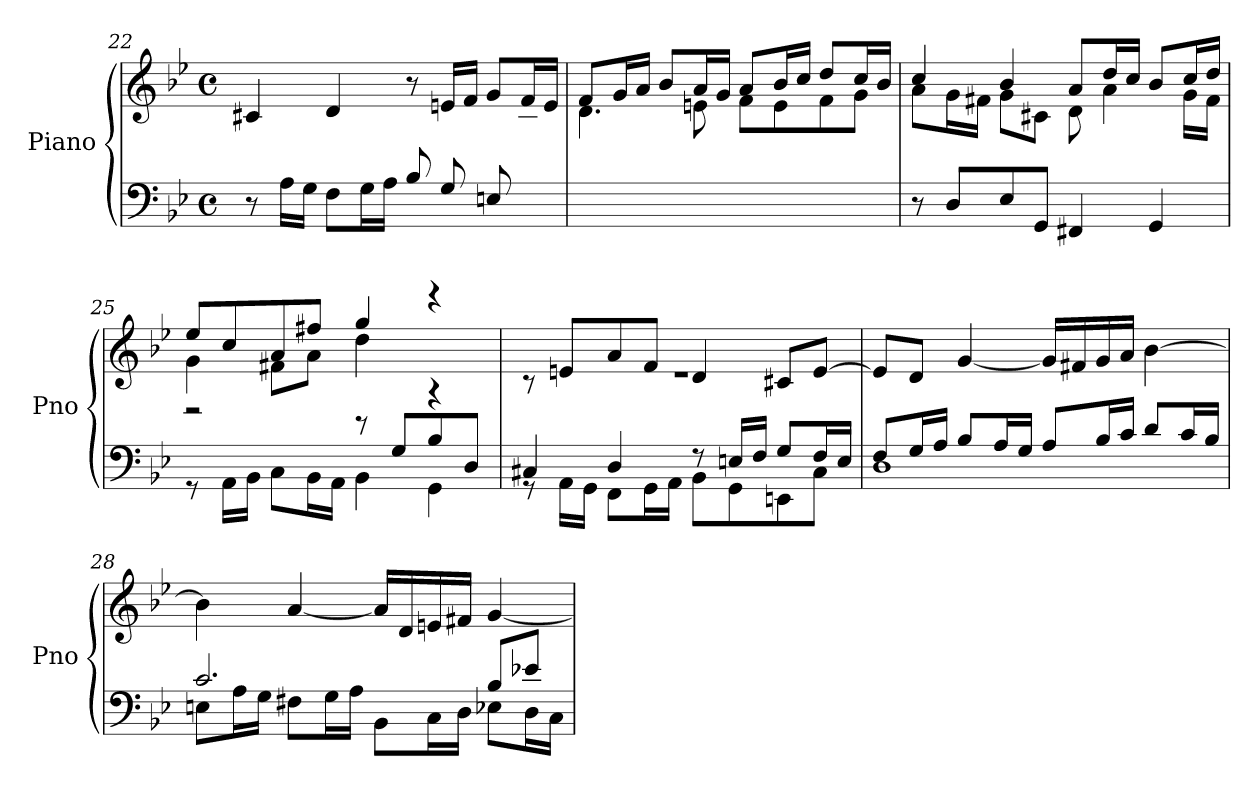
**kern	**kern
*part1	*part1
*staff2	*staff1
*I"Piano	*
*I'Pno	*
*clefF4	*clefG2
*k[b-e-]	*k[b-e-]
*M4/4	*M4/4
*met(c)	*met(c)
=22	=22
*	*^
8r	4c#X/	2..ryy
16A\LL	.	.
16G\JJ	.	.
8F\L	4d/	.
16G\L	.	.
16A\JJ	.	.
8B-/L	8r	.
8G/	16en/LL	.
.	16f/JJ	.
8En/	8g/L	.
8ryy	16f/L	8c#X\J
.	16e/JJ	.
=23	=23	=23
1ryy	8f/L	4.d\
.	16g/L	.
.	16a/JJ	.
.	8b-/L	.
.	16a/L	8en\
.	16g/JJ	.
.	8a/L	8f\L
.	16b-/L	8e\
.	16cc/JJ	.
.	8dd/L	8f\
.	16cc/L	8g\J
.	16b-/JJ	.
!!LO:LB:g=z	!!
=24	=24	=24
8r	4cc/	8a\L
8D/L	.	16g\L
.	.	16f#X\JJ
8E-/	4b-/	8g\L
8GG/J	.	8c#X\J
4FF#X/	8a/L	8d\
.	16dd/L	4a\
.	16cc/JJ	.
4GG/	8b-/L	.
.	16cc/L	16g\LL
.	16dd/JJ	16f#\JJ
=25	=25	=25
*^	*	*
8rGG	2rg	8ee-/L	4g\
16AA\LL	.	8cc/	.
16BB-\JJ	.	.	.
8C\L	.	8a/	8f#X\L
16BB-\L	.	8ff#X/J	8a\J
16AA\JJ	.	.	.
4BB-\	8re	4gg/	4dd\
.	8G/L	.	.
4GG\	8B-/	4rA	4reee
.	8D/J	.	.
=26	=26	=26	=26
4C#X/	8rGG	8rc	1re
.	16AA\LL	8en/L	.
.	16GG\JJ	.	.
4D/	8FF\L	8a/	.
.	16GG\L	8f/J	.
.	16AA\JJ	.	.
8r	8BB-\L	4d/	.
16En/LL	8GG\	.	.
16F/JJ	.	.	.
8G/L	8EEn\	8c#X/L	.
16F/L	8C#\J	[8e/J	.
16E/JJ	.	.	.
*	*	*v	*v
!!LO:LB:g=z
=27	=27	=27
8F/L	1D	8e/L]
16G/L	.	8d/J
16A/JJ	.	.
8B-/L	.	[4g/
16A/L	.	.
16G/JJ	.	.
8A/L	.	16g/LL]
.	.	16f#X/
16B-/L	.	16g/
16c/JJ	.	16a/JJ
8d/L	.	[4b-\
16c/L	.	.
16B-/JJ	.	.
=28	=28	=28
2.c/	8En\L	4b-\]
.	16A\L	.
.	16G\JJ	.
.	8F#X\L	[4a/
.	16G\L	.
.	16A\JJ	.
.	8BB-\L	16a/LL]
.	.	16d/
.	16C\L	16en/
.	16D\JJ	16f#X/JJ
8B-/L	8E-X\L	[4g/
8e-X/J	16D\L	.
.	16C\JJ	.
*v	*v	*
=	=
*-	*-
